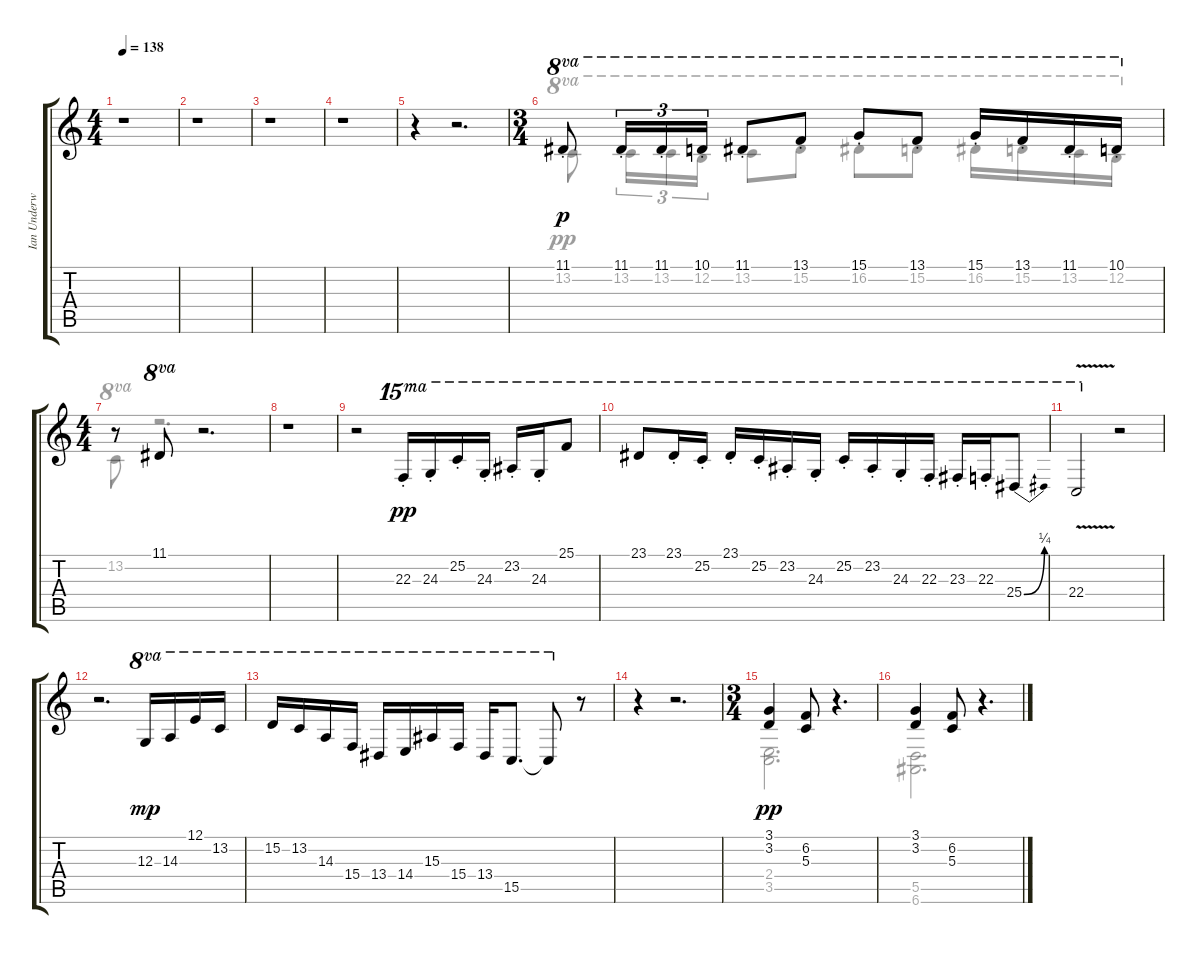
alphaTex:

\track ("Ian Underwood - Saxophone" "Ian Underw") {instrument tenorsax}
\staff {score tabs}
\tuning (E4 B3 G3 D3 A2 E2) {hide}
\voice
\ts (4 4)
\tempo 138
\clef g2
\ks c
r.1{dy p} |
r.1 |
r.1 |
r.1 |
r.4 r.2{d} |
\ts (3 4)
11.1{st}.8{ot 8va} 11.1{st}.16{tu (3 2) ot 8va} 11.1{st}.16{tu (3 2) ot 8va} 10.1{st}.16{tu (3 2) ot 8va} 11.1{st}.8{ot 8va} 13.1{st}.8{ot 8va} 15.1{st}.8{ot 8va} 13.1{st}.8{ot 8va} 15.1{st}.16{ot 8va} 13.1{st}.16{ot 8va} 11.1{st}.16{ot 8va} 10.1{st}.16{ot 8va} |
\ts (4 4)
r.8 11.1.8{ot 8va} r.2{d} |
r.1 |
r.2 22.3{st}.16{ot 15ma dy pp} 24.3{st}.16{ot 15ma} 25.2{st}.16{ot 15ma} 24.3{st}.16{ot 15ma} 23.2{st}.16{ot 15ma} 24.3{st}.16{ot 15ma} 25.1.8{ot 15ma} |
23.1.8{ot 15ma} 23.1{st}.16{ot 15ma} 25.2{st}.16{ot 15ma} 23.1{st}.16{ot 15ma} 25.2{st}.16{ot 15ma} 23.2{st}.16{ot 15ma} 24.3{st}.16{ot 15ma} 25.2{st}.16{ot 15ma} 23.2{st}.16{ot 15ma} 24.3{st}.16{ot 15ma} 22.3{st}.16{ot 15ma} 23.3{st}.16{ot 15ma} 22.3{st}.16{ot 15ma} 25.4{be (bend 0 0 60 1)}.8{ot 15ma} |
22.4{v}.2{ot 15ma} r.2 |
r.2{d} 12.3.16{ot 8va dy mp} 14.3.16{ot 8va} 12.1.16{ot 8va} 13.2.16{ot 8va} |
15.2.16{ot 8va} 13.2.16{ot 8va} 14.3.16{ot 8va} 15.4.16{ot 8va} 13.4.16{ot 8va} 14.4.16{ot 8va} 15.3.16{ot 8va} 15.4.16{ot 8va} 13.4.16{ot 8va} 15.5.8{d ot 8va} 15.5{t}.8{ot 8va} r.8 |
r.4 r.2{d} |
\ts (3 4)
(3.1 3.2).4{dy pp} (6.2 5.3).8 r.4{d} |
(3.1 3.2).4 (6.2 5.3).8 r.4{d}
\voice
\clef g2
\ottava regular
\simile none
\ks c
|
|
|
|
|
13.2{st}.8{ot 8va} 13.2{st}.16{tu (3 2) ot 8va} 13.2{st}.16{tu (3 2) ot 8va} 12.2{st}.16{tu (3 2) ot 8va} 13.2{st}.8{ot 8va} 15.2{st}.8{ot 8va} 16.2{st}.8{ot 8va} 15.2{st}.8{ot 8va} 16.2{st}.16{ot 8va} 15.2{st}.16{ot 8va} 13.2{st}.16{ot 8va} 12.2{st}.16{ot 8va} |
13.2.8{ot 8va} r.2{d} |
r.1 |
|
|
|
|
|
|
(2.4 3.5).2{d dy pp} |
(5.5 6.6).2{d}
